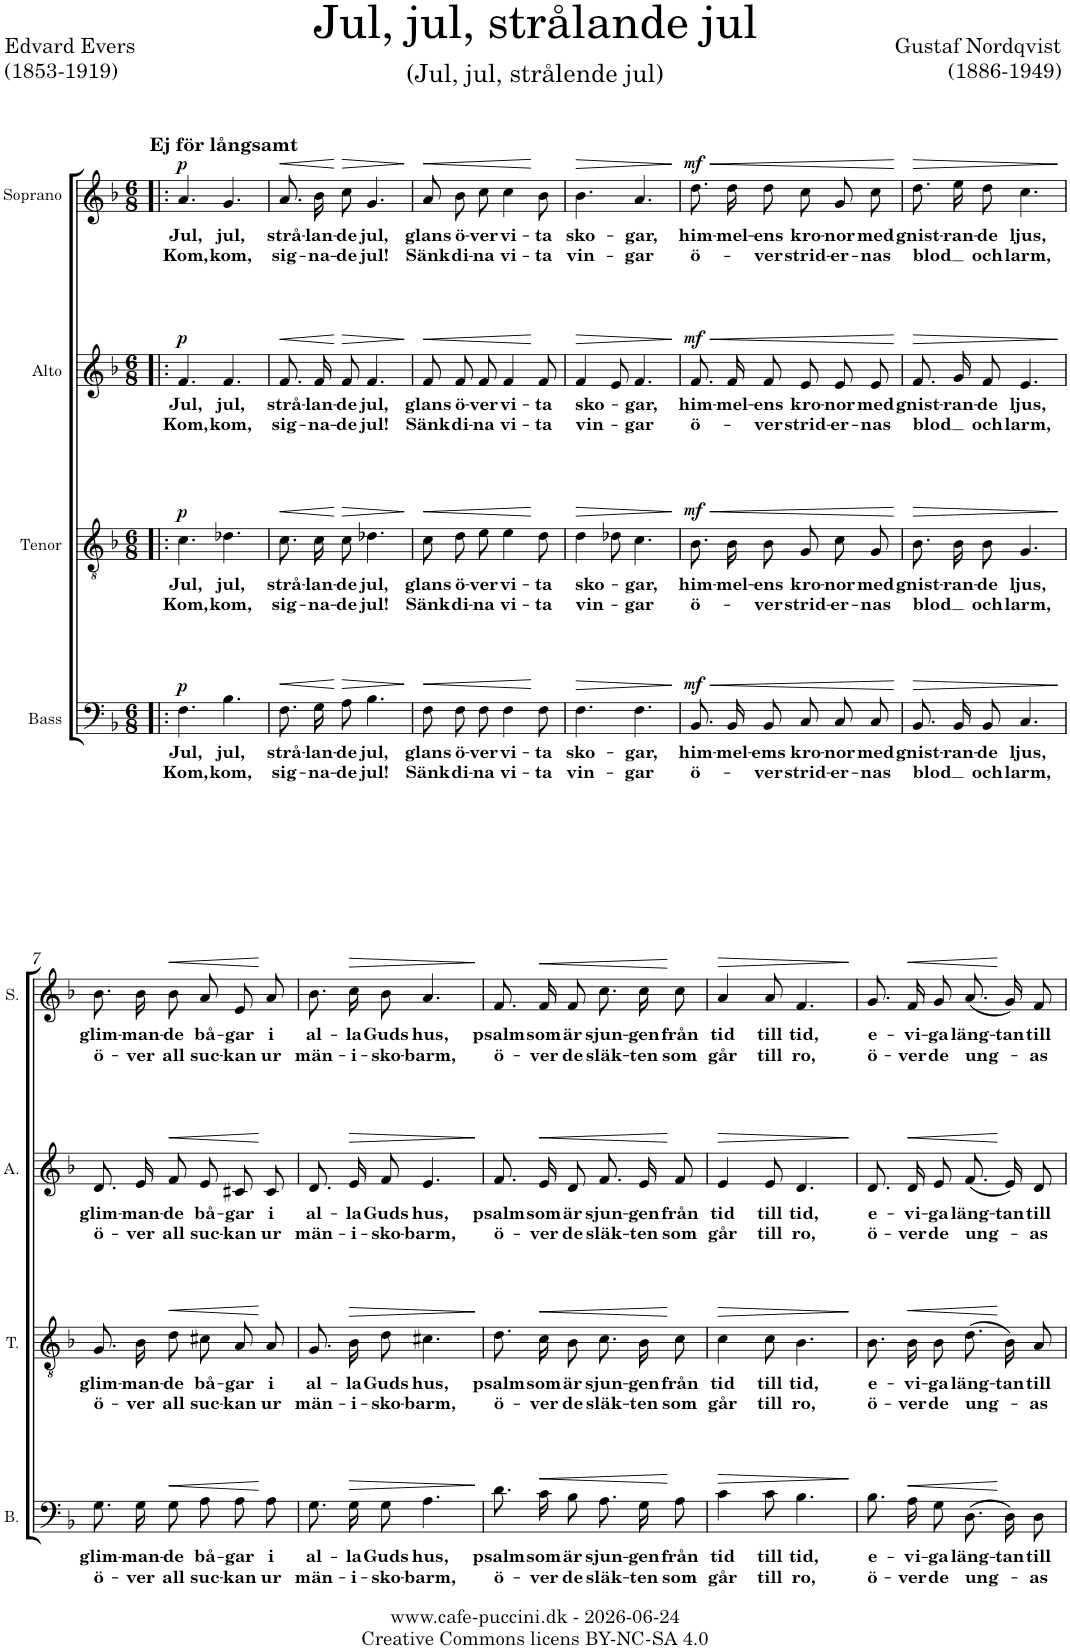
**kern	**text	**text	**dynam	**kern	**text	**text	**dynam	**kern	**text	**text	**dynam	**kern	**text	**text	**dynam	**kern	**text	**text	**dynam	**kern	**text	**text	**dynam	**kern	**text	**text	**dynam	**kern	**text	**text	**dynam
*part8	*part8	*part8	*part8	*part7	*part7	*part7	*part7	*part6	*part6	*part6	*part6	*part5	*part5	*part5	*part5	*part4	*part4	*part4	*part4	*part3	*part3	*part3	*part3	*part2	*part2	*part2	*part2	*part1	*part1	*part1	*part1
*staff8	*staff8	*staff8	*staff8	*staff7	*staff7	*staff7	*staff7	*staff6	*staff6	*staff6	*staff6	*staff5	*staff5	*staff5	*staff5	*staff4	*staff4	*staff4	*staff4	*staff3	*staff3	*staff3	*staff3	*staff2	*staff2	*staff2	*staff2	*staff1	*staff1	*staff1	*staff1
*I"Bass	*	*	*	*I"Tenor	*	*	*	*I"Alto	*	*	*	*I"Soprano	*	*	*	*I"Bass	*	*	*	*I"Tenor	*	*	*	*I"Alto	*	*	*	*I"Soprano	*	*	*
*I'B.	*	*	*	*I'T.	*	*	*	*I'A.	*	*	*	*I'S.	*	*	*	*I'B.	*	*	*	*I'T.	*	*	*	*I'A.	*	*	*	*I'S.	*	*	*
*stria5	*	*	*	*stria5	*	*	*	*stria5	*	*	*	*stria5	*	*	*	*	*	*	*	*	*	*	*	*	*	*	*	*	*	*	*
*clefF4	*	*	*	*clefGv2	*	*	*	*clefG2	*	*	*	*clefG2	*	*	*	*clefF4	*	*	*	*clefGv2	*	*	*	*clefG2	*	*	*	*clefG2	*	*	*
*k[b-]	*	*	*	*k[b-]	*	*	*	*k[b-]	*	*	*	*k[b-]	*	*	*	*k[b-]	*	*	*	*k[b-]	*	*	*	*k[b-]	*	*	*	*k[b-]	*	*	*
*M6/8	*	*	*	*M6/8	*	*	*	*M6/8	*	*	*	*M6/8	*	*	*	*M6/8	*	*	*	*M6/8	*	*	*	*M6/8	*	*	*	*M6/8	*	*	*
=1!|:	=1!|:	=1!|:	=1!|:	=1!|:	=1!|:	=1!|:	=1!|:	=1!|:	=1!|:	=1!|:	=1!|:	=1!|:	=1!|:	=1!|:	=1!|:	=1!|:	=1!|:	=1!|:	=1!|:	=1!|:	=1!|:	=1!|:	=1!|:	=1!|:	=1!|:	=1!|:	=1!|:	=1!|:	=1!|:	=1!|:	=1!|:
!	!	!	!	!	!	!	!	!	!	!	!	!	!	!	!	!	!	!	!	!	!	!	!	!	!	!	!	!LO:TX:a:B:t=Ej för långsamt	!	!	!
!	!	!	!	!	!	!	!	!	!	!	!	!LO:TX:a:t=Dansk gendigtning&colon;	!	!	!	!	!	!	!	!	!	!	!	!	!	!	!	!	!	!	!
!	!	!	!	!	!	!	!	!	!	!	!	!LO:TX:a:t=Phillip Faber	!	!	!	!	!	!	!	!	!	!	!	!	!	!	!	!	!	!	!
!	!	!	!LO:DY:b	!	!	!	!LO:DY:b	!	!	!	!LO:DY:b	!	!	!	!LO:DY:b	!	!LO:LY:b	!LO:LY:b	!LO:DY:a	!	!LO:LY:b	!LO:LY:b	!LO:DY:a	!	!LO:LY:b	!LO:LY:b	!LO:DY:a	!	!LO:LY:b	!LO:LY:b	!LO:DY:a
4.F	Jul,	Kom,	p	4.c	Jul,	Kom,	p	4.f	Jul,	Kom,	p	4.a,	Jul,	Kom,	p	4.F\	Jul,	Kom,	p	4.c\	Jul,	Kom,	p	4.f/	Jul,	Kom,	p	4.a,/	Jul,	Kom,	p
!	!	!	!	!	!	!	!	!	!	!	!	!	!	!	!	!	!LO:LY:b	!LO:LY:b	!	!	!LO:LY:b	!LO:LY:b	!	!	!LO:LY:b	!LO:LY:b	!	!	!LO:LY:b	!LO:LY:b	!
4.B-	jul,	kom,	.	4.d-X	jul,	kom,	.	4.f	jul,	kom,	.	4.g	jul,	kom,	.	4.B-\	jul,	kom,	.	4.d-X\	jul,	kom,	.	4.f/	jul,	kom,	.	4.g/	jul,	kom,	.
=2	=2	=2	=2	=2	=2	=2	=2	=2	=2	=2	=2	=2	=2	=2	=2	=2	=2	=2	=2	=2	=2	=2	=2	=2	=2	=2	=2	=2	=2	=2	=2
!	!	!	!LO:HP:b	!	!	!	!LO:HP:b	!	!	!	!LO:HP:b	!	!	!	!LO:HP:b	!	!LO:LY:b	!LO:LY:b	!LO:HP:b	!	!LO:LY:b	!LO:LY:b	!LO:HP:b	!	!LO:LY:b	!LO:LY:b	!LO:HP:b	!	!LO:LY:b	!LO:LY:b	!LO:HP:b
8.F\L	strå-	sig-	<	8.c\L	strå-	sig-	<	8.f/L	strå-	sig-	<	8.a\L	strå-	sig-	<	8.F\L	strå-	sig-	<	8.c\L	strå-	sig-	<	8.f/L	strå-	sig-	<	8.a\L	strå-	sig-	<
!	!	!	!	!	!	!	!	!	!	!	!	!	!	!	!	!	!LO:LY:b	!LO:LY:b	!	!	!LO:LY:b	!LO:LY:b	!	!	!LO:LY:b	!LO:LY:b	!	!	!LO:LY:b	!LO:LY:b	!
16G\K	-lan-	-ne-	.	16c\K	-lan-	-ne-	.	16f/K	-lan-	-ne-	.	16b-\K	-lan-	-ne-	.	16G\K	-lan-	-na-	.	16c\K	-lan-	-na-	.	16f/K	-lan-	-na-	.	16b-\K	-lan-	-na-	.
!	!	!	!LO:HP:n=1:b	!	!	!	!LO:HP:n=1:b	!	!	!	!LO:HP:n=1:b	!	!	!	!LO:HP:n=1:b	!	!LO:LY:b	!LO:LY:b	!LO:HP:n=1:b	!	!LO:LY:b	!LO:LY:b	!LO:HP:n=1:b	!	!LO:LY:b	!LO:LY:b	!LO:HP:n=1:b	!	!LO:LY:b	!LO:LY:b	!LO:HP:n=1:b
8A\J	-de	-de	[ >	8c\J	-de	-de	[ >	8f/J	-de	-de	[ >	8cc\J	-de	-de	[ >	8A\J	-de	-de	[ >	8c\J	-de	-de	[ >	8f/J	-de	-de	[ >	8cc\J	-de	-de	[ >
!	!	!	!	!	!	!	!	!	!	!	!	!	!	!	!	!	!LO:LY:b	!LO:LY:b	!	!	!LO:LY:b	!LO:LY:b	!	!	!LO:LY:b	!LO:LY:b	!	!	!LO:LY:b	!LO:LY:b	!
4.B-	jul!	jul!	.	4.d-X	jul!	jul!	.	4.f	jul!	jul!	.	4.g	jul!	jul!	.	4.B-\	jul,	jul!	.	4.d-X\	jul,	jul!	.	4.f/	jul,	jul!	.	4.g/	jul,	jul!	.
.	.	.	]	.	.	.	]	.	.	.	]	.	.	.	]	.	.	.	]	.	.	.	]	.	.	.	]	.	.	.	]
=3	=3	=3	=3	=3	=3	=3	=3	=3	=3	=3	=3	=3	=3	=3	=3	=3	=3	=3	=3	=3	=3	=3	=3	=3	=3	=3	=3	=3	=3	=3	=3
!	!	!	!LO:HP:b	!	!	!	!LO:HP:b	!	!	!	!LO:HP:b	!	!	!	!LO:HP:b	!	!LO:LY:b	!LO:LY:b	!LO:HP:b	!	!LO:LY:b	!LO:LY:b	!LO:HP:b	!	!LO:LY:b	!LO:LY:b	!LO:HP:b	!	!LO:LY:b	!LO:LY:b	!LO:HP:b
8F\L	Glans	Sænk	<	8c\L	Glans	Sænk	<	8f/L	Glans	Sænk	<	8a\L	Glans	Sænk	<	8F\L	glans	Sänk	<	8c\L	glans	Sänk	<	8f/L	glans	Sänk	<	8a\L	glans	Sänk	<
!	!	!	!	!	!	!	!	!	!	!	!	!	!	!	!	!	!LO:LY:b	!LO:LY:b	!	!	!LO:LY:b	!LO:LY:b	!	!	!LO:LY:b	!LO:LY:b	!	!	!LO:LY:b	!LO:LY:b	!
8F\	o-	di-	.	8d\	o-	di-	.	8f/	o-	di-	.	8b-\	o-	di-	.	8F\	ö-	di-	.	8d\	ö-	di-	.	8f/	ö-	di-	.	8b-\	ö-	di-	.
!	!	!	!	!	!	!	!	!	!	!	!	!	!	!	!	!	!LO:LY:b	!LO:LY:b	!	!	!LO:LY:b	!LO:LY:b	!	!	!LO:LY:b	!LO:LY:b	!	!	!LO:LY:b	!LO:LY:b	!
8F\J	-ver	-ne	.	8e\J	-ver	-ne	.	8f/J	-ver	-ne	.	8cc\J	-ver	-ne	.	8F\J	-ver	-na	.	8e\J	-ver	-na	.	8f/J	-ver	-na	.	8cc\J	-ver	-na	.
!	!	!	!	!	!	!	!	!	!	!	!	!	!	!	!	!	!LO:LY:b	!LO:LY:b	!	!	!LO:LY:b	!LO:LY:b	!	!	!LO:LY:b	!LO:LY:b	!	!	!LO:LY:b	!LO:LY:b	!
4F	hvi-	hvi-	.	4e	hvi-	hvi-	.	4f	hvi-	hvi-	.	4cc	hvi-	hvi-	.	4F\	vi-	vi-	.	4e\	vi-	vi-	.	4f/	vi-	vi-	.	4cc\	vi-	vi-	.
!	!	!	!	!	!	!	!	!	!	!	!	!	!	!	!	!	!LO:LY:b	!LO:LY:b	!	!	!LO:LY:b	!LO:LY:b	!	!	!LO:LY:b	!LO:LY:b	!	!	!LO:LY:b	!LO:LY:b	!
8F	-de-	-de	[	8d	-de-	-de	[	8f	-de-	-de	[	8b-	-de-	-de	[	8F\	-ta	-ta	[	8d\	-ta	-ta	[	8f/	-ta	-ta	[	8b-\	-ta	-ta	[
=4	=4	=4	=4	=4	=4	=4	=4	=4	=4	=4	=4	=4	=4	=4	=4	=4	=4	=4	=4	=4	=4	=4	=4	=4	=4	=4	=4	=4	=4	=4	=4
!	!	!	!LO:HP:b	!	!	!	!LO:HP:b	!	!	!	!LO:HP:b	!	!	!	!LO:HP:b	!	!LO:LY:b	!LO:LY:b	!LO:HP:b	!	!LO:LY:b	!LO:LY:b	!LO:HP:b	!	!LO:LY:b	!LO:LY:b	!LO:HP:b	!	!LO:LY:b	!LO:LY:b	!LO:HP:b
4.F	-sko-	vin-	>	(4d	-sko-	vin-	>	(4f	-sko-	vin-	>	4.b-	-sko-	vin-	>	4.F\	sko-	vin-	>	4d\	sko-	vin-	>	4f/	sko-	vin-	>	4.b-\	sko-	vin-	>
.	.	.	.	8d-X)	.	.	.	8e)	.	.	.	.	.	.	.	.	.	.	.	8d-X\	.	.	.	8e/	.	.	.	.	.	.	.
!	!	!	!	!	!	!	!	!	!	!	!	!	!	!	!	!	!LO:LY:b	!LO:LY:b	!	!	!LO:LY:b	!LO:LY:b	!	!	!LO:LY:b	!LO:LY:b	!	!	!LO:LY:b	!LO:LY:b	!
4.F	-ve	-ger	.	4.c	-ve	-ger	.	4.f	-ve	-ger	.	4.a	-ve	-ger	.	4.F\	-gar,	-gar	.	4.c\	-gar,	-gar	.	4.f/	-gar,	-gar	.	4.a/	-gar,	-gar	.
.	.	.	]	.	.	.	]	.	.	.	]	.	.	.	]	.	.	.	]	.	.	.	]	.	.	.	]	.	.	.	]
=5	=5	=5	=5	=5	=5	=5	=5	=5	=5	=5	=5	=5	=5	=5	=5	=5	=5	=5	=5	=5	=5	=5	=5	=5	=5	=5	=5	=5	=5	=5	=5
!	!	!	!LO:HP:b	!	!	!	!LO:HP:b	!	!	!	!LO:HP:b	!	!	!	!LO:HP:b	!	!LO:LY:b	!LO:LY:b	!LO:HP:b	!	!LO:LY:b	!LO:LY:b	!LO:HP:b	!	!LO:LY:b	!LO:LY:b	!LO:HP:b	!	!LO:LY:b	!LO:LY:b	!LO:HP:b
!	!	!	!LO:DY:n=1:b	!	!	!	!LO:DY:n=1:b	!	!	!	!LO:DY:n=1:b	!	!	!	!LO:DY:n=1:b	!	!	!	!LO:DY:n=1:a	!	!	!	!LO:DY:n=1:a	!	!	!	!LO:DY:n=1:a	!	!	!	!LO:DY:n=1:a
8.BB-/L	him-	o-	< mf	8.B-\L	him-	o-	< mf	8.f/L	him-	o-	< mf	8.dd\L	him-	o-	< mf	8.BB-/L	him-	ö-	< mf	8.B-\L	him-	ö-	< mf	8.f/L	him-	ö-	< mf	8.dd\L	him-	ö-	< mf
!	!	!	!	!	!	!	!	!	!	!	!	!	!	!	!	!	!LO:LY:b	!	!	!	!LO:LY:b	!	!	!	!LO:LY:b	!	!	!	!LO:LY:b	!	!
16BB-/K	-mel-	-ver	.	16B-\K	-mel-	-ver	.	16f/K	-mel-	-ver	.	16dd\K	-mel-	-ver	.	16BB-/K	-mel-	.	.	16B-\K	-mel-	.	.	16f/K	-mel-	.	.	16dd\K	-mel-	.	.
!	!	!	!	!	!	!	!	!	!	!	!	!	!	!	!	!	!LO:LY:b	!LO:LY:b	!	!	!LO:LY:b	!LO:LY:b	!	!	!LO:LY:b	!LO:LY:b	!	!	!LO:LY:b	!LO:LY:b	!
8BB-/J	-ens	de	.	8B-\J	-ens	de	.	8f/J	-ens	de	.	8dd\J	-ens	de	.	8BB-/J	-ems	-ver	.	8B-\J	-ens	-ver	.	8f/J	-ens	-ver	.	8dd\J	-ens	-ver	.
!	!	!	!	!	!	!	!	!	!	!	!	!	!	!	!	!	!LO:LY:b	!LO:LY:b	!	!	!LO:LY:b	!LO:LY:b	!	!	!LO:LY:b	!LO:LY:b	!	!	!LO:LY:b	!LO:LY:b	!
8C/L	kro-	stri-	.	8G/L	kro-	stri-	.	8e/L	kro-	stri-	.	8cc\L	kro-	stri-	.	8C/L	kro-	strid-	.	8G/L	kro-	strid-	.	8e/L	kro-	strid-	.	8cc\L	kro-	strid-	.
!	!	!	!	!	!	!	!	!	!	!	!	!	!	!	!	!	!LO:LY:b	!LO:LY:b	!	!	!LO:LY:b	!LO:LY:b	!	!	!LO:LY:b	!LO:LY:b	!	!	!LO:LY:b	!LO:LY:b	!
8C/	-ner	-den-	.	8c/	-ner	-den-	.	8e/	-ner	-den-	.	8g\	-ner	-den-	.	8C/	-nor	-er-	.	8c/	-nor	-er-	.	8e/	-nor	-er-	.	8g\	-nor	-er-	.
!	!	!	!	!	!	!	!	!	!	!	!	!	!	!	!	!	!LO:LY:b	!LO:LY:b	!	!	!LO:LY:b	!LO:LY:b	!	!	!LO:LY:b	!LO:LY:b	!	!	!LO:LY:b	!LO:LY:b	!
8C/J	som	-des	.	8G/J	som	-des	.	8e/J	som	-des	.	8cc\J	som	-des	.	8C/J	med	-nas	.	8G/J	med	-nas	.	8e/J	med	-nas	.	8cc\J	med	-nas	.
.	.	.	[	.	.	.	[	.	.	.	[	.	.	.	[	.	.	.	[	.	.	.	[	.	.	.	[	.	.	.	[
=6	=6	=6	=6	=6	=6	=6	=6	=6	=6	=6	=6	=6	=6	=6	=6	=6	=6	=6	=6	=6	=6	=6	=6	=6	=6	=6	=6	=6	=6	=6	=6
!	!	!	!LO:HP:b	!	!	!	!LO:HP:b	!	!	!	!LO:HP:b	!	!	!	!LO:HP:b	!	!LO:LY:b	!LO:LY:b	!LO:HP:b	!	!LO:LY:b	!LO:LY:b	!LO:HP:b	!	!LO:LY:b	!LO:LY:b	!LO:HP:b	!	!LO:LY:b	!LO:LY:b	!LO:HP:b
8.BB-/L	gnit-	u-	>	8.B-\L	gnit-	u-	>	8.f/L	gnit-	u-	>	8.dd\L	gnit-	u-	>	8.BB-/L	gnist-	blod	>	8.B-\L	gnist-	blod	>	8.f/L	gnist-	blod	>	8.dd\L	gnist-	blod	>
!	!	!	!	!	!	!	!	!	!	!	!	!	!	!	!	!	!LO:LY:b	!	!	!	!LO:LY:b	!	!	!	!LO:LY:b	!	!	!	!LO:LY:b	!	!
16BB-/K	-ren-	-fred	.	16B-\K	-ren-	-fred	.	16g/K	-ren-	-fred	.	16ee\K	-ren-	-fred	.	16BB-/K	-ran-	.	.	16B-\K	-ran-	.	.	16g/K	-ran-	.	.	16ee\K	-ran-	.	.
!	!	!	!	!	!	!	!	!	!	!	!	!	!	!	!	!	!LO:LY:b	!LO:LY:b	!	!	!LO:LY:b	!LO:LY:b	!	!	!LO:LY:b	!LO:LY:b	!	!	!LO:LY:b	!LO:LY:b	!
8BB-/J	-de	og	.	8B-\J	-de	og	.	8f/J	-de	og	.	8dd\J	-de	og	.	8BB-/J	-de	och	.	8B-\J	-de	och	.	8f/J	-de	och	.	8dd\J	-de	och	.
!	!	!	!	!	!	!	!	!	!	!	!	!	!	!	!	!	!LO:LY:b	!LO:LY:b	!	!	!LO:LY:b	!LO:LY:b	!	!	!LO:LY:b	!LO:LY:b	!	!	!LO:LY:b	!LO:LY:b	!
4.C	blus	larm,	.	4.G	blus	larm,	.	4.e	blus	larm,	.	4.cc	blus	larm,	.	4.C/	ljus,	larm,	.	4.G/	ljus,	larm,	.	4.e/	ljus,	larm,	.	4.cc\	ljus,	larm,	.
.	.	.	]	.	.	.	]	.	.	.	]	.	.	.	]	.	.	.	]	.	.	.	]	.	.	.	]	.	.	.	]
!!LO:LB:g=z
=7	=7	=7	=7	=7	=7	=7	=7	=7	=7	=7	=7	=7	=7	=7	=7	=7	=7	=7	=7	=7	=7	=7	=7	=7	=7	=7	=7	=7	=7	=7	=7
!	!	!	!	!	!	!	!	!	!	!	!	!	!	!	!	!	!LO:LY:b	!LO:LY:b	!	!	!LO:LY:b	!LO:LY:b	!	!	!LO:LY:b	!LO:LY:b	!	!	!LO:LY:b	!LO:LY:b	!
8.G\L	glim-	o-	.	8.G\L	glim-	o-	.	8.d/L	glim-	o-	.	8.b-\L	glim-	o-	.	8.G\L	glim-	ö-	.	8.G\L	glim-	ö-	.	8.d/L	glim-	ö-	.	8.b-\L	glim-	ö-	.
!	!	!	!	!	!	!	!	!	!	!	!	!	!	!	!	!	!LO:LY:b	!LO:LY:b	!	!	!LO:LY:b	!LO:LY:b	!	!	!LO:LY:b	!LO:LY:b	!	!	!LO:LY:b	!LO:LY:b	!
16G\K	-ten-	-ver	.	16B-\K	-ten-	-ver	.	16e/K	-ten-	-ver	.	16b-\K	-ten-	-ver	.	16G\K	-man-	-ver	.	16B-\K	-man-	-ver	.	16e/K	-man-	-ver	.	16b-\K	-man-	-ver	.
!	!	!	!LO:HP:b	!	!	!	!LO:HP:b	!	!	!	!LO:HP:b	!	!	!	!LO:HP:b	!	!LO:LY:b	!LO:LY:b	!LO:HP:b	!	!LO:LY:b	!LO:LY:b	!LO:HP:b	!	!LO:LY:b	!LO:LY:b	!LO:HP:b	!	!LO:LY:b	!LO:LY:b	!LO:HP:b
8G\J	-de	hver	<	8d\J	-de	hver	<	8f/J	-de	hver	<	8b-\J	-de	hver	<	8G\J	-de	all	<	8d\J	-de	all	<	8f/J	-de	all	<	8b-\J	-de	all	<
!	!	!	!	!	!	!	!	!	!	!	!	!	!	!	!	!	!LO:LY:b	!LO:LY:b	!	!	!LO:LY:b	!LO:LY:b	!	!	!LO:LY:b	!LO:LY:b	!	!	!LO:LY:b	!LO:LY:b	!
8A\L	bu-	smer-	.	8c#X\L	bu-	smer-	.	8e/L	bu-	smer-	.	8a/L	bu-	smer-	.	8A\L	bå-	suc-	.	8c#X\L	bå-	suc-	.	8e/L	bå-	suc-	.	8a/L	bå-	suc-	.
!	!	!	!	!	!	!	!	!	!	!	!	!	!	!	!	!	!LO:LY:b	!LO:LY:b	!	!	!LO:LY:b	!LO:LY:b	!	!	!LO:LY:b	!LO:LY:b	!	!	!LO:LY:b	!LO:LY:b	!
8A\	-er	-te	.	8A\	-er	-te	.	8c#X/	-er	-te	.	8e/	-er	-te	.	8A\	-gar	-kan	.	8A\	-gar	-kan	.	8c#X/	-gar	-kan	.	8e/	-gar	-kan	.
!	!	!	!	!	!	!	!	!	!	!	!	!	!	!	!	!	!LO:LY:b	!LO:LY:b	!	!	!LO:LY:b	!LO:LY:b	!	!	!LO:LY:b	!LO:LY:b	!	!	!LO:LY:b	!LO:LY:b	!
8A\J	i	i	[	8A\J	i	i	[	8c#/J	i	i	[	8a/J	i	i	[	8A\J	i	ur	[	8A\J	i	ur	[	8c#/J	i	ur	[	8a/J	i	ur	[
=8	=8	=8	=8	=8	=8	=8	=8	=8	=8	=8	=8	=8	=8	=8	=8	=8	=8	=8	=8	=8	=8	=8	=8	=8	=8	=8	=8	=8	=8	=8	=8
!	!	!	!	!	!	!	!	!	!	!	!	!	!	!	!	!	!LO:LY:b	!LO:LY:b	!	!	!LO:LY:b	!LO:LY:b	!	!	!LO:LY:b	!LO:LY:b	!	!	!LO:LY:b	!LO:LY:b	!
8.G\L	hvert	men-	.	8.G\L	hvert	men-	.	8.d/L	hvert	men-	.	8.b-\L	hvert	men-	.	8.G\L	al-	män-	.	8.G\L	al-	män-	.	8.d/L	al-	män-	.	8.b-\L	al-	män-	.
!	!	!	!LO:HP:b	!	!	!	!LO:HP:b	!	!	!	!LO:HP:b	!	!	!	!LO:HP:b	!	!LO:LY:b	!LO:LY:b	!LO:HP:b	!	!LO:LY:b	!LO:LY:b	!LO:HP:b	!	!LO:LY:b	!LO:LY:b	!LO:HP:b	!	!LO:LY:b	!LO:LY:b	!LO:HP:b
16G\K	et	-ne-	>	16B-\K	et	-ne-	>	16e/K	et	-ne-	>	16cc\K	et	-ne-	>	16G\K	-la	-i-	>	16B-\K	-la	-i-	>	16e/K	-la	-i-	>	16cc\K	-la	-i-	>
!	!	!	!	!	!	!	!	!	!	!	!	!	!	!	!	!	!LO:LY:b	!LO:LY:b	!	!	!LO:LY:b	!LO:LY:b	!	!	!LO:LY:b	!LO:LY:b	!	!	!LO:LY:b	!LO:LY:b	!
8G\J	Guds	-ske-	.	8d\J	Guds	-ske-	.	8f/J	Guds	-ske-	.	8b-\J	Guds	-ske-	.	8G\J	Guds	-sko-	.	8d\J	Guds	-sko-	.	8f/J	Guds	-sko-	.	8b-\J	Guds	-sko-	.
!	!	!	!	!	!	!	!	!	!	!	!	!	!	!	!	!	!LO:LY:b	!LO:LY:b	!	!	!LO:LY:b	!LO:LY:b	!	!	!LO:LY:b	!LO:LY:b	!	!	!LO:LY:b	!LO:LY:b	!
4.A	hus,	-barm,	.	4.c#X	hus,	-barm,	.	4.e	hus,	-barm,	.	4.a	hus,	-barm,	.	4.A\	hus,	-barm,	.	4.c#X\	hus,	-barm,	.	4.e/	hus,	-barm,	.	4.a/	hus,	-barm,	.
.	.	.	]	.	.	.	]	.	.	.	]	.	.	.	]	.	.	.	]	.	.	.	]	.	.	.	]	.	.	.	]
=9	=9	=9	=9	=9	=9	=9	=9	=9	=9	=9	=9	=9	=9	=9	=9	=9	=9	=9	=9	=9	=9	=9	=9	=9	=9	=9	=9	=9	=9	=9	=9
!	!	!	!	!	!	!	!	!	!	!	!	!	!	!	!	!	!LO:LY:b	!LO:LY:b	!	!	!LO:LY:b	!LO:LY:b	!	!	!LO:LY:b	!LO:LY:b	!	!	!LO:LY:b	!LO:LY:b	!
8.d\L	sal-	o-	.	8.d\L	sal-	o-	.	8.f/L	sal-	o-	.	8.f/L	sal-	o-	.	8.d\L	psalm	ö-	.	8.d\L	psalm	ö-	.	8.f/L	psalm	ö-	.	8.f/L	psalm	ö-	.
!	!	!	!LO:HP:b	!	!	!	!LO:HP:b	!	!	!	!LO:HP:b	!	!	!	!LO:HP:b	!	!LO:LY:b	!LO:LY:b	!LO:HP:b	!	!LO:LY:b	!LO:LY:b	!LO:HP:b	!	!LO:LY:b	!LO:LY:b	!LO:HP:b	!	!LO:LY:b	!LO:LY:b	!LO:HP:b
16c\K	-mer	-ver	<	16c\K	-mer	-ver	<	16e/K	-mer	-ver	<	16f/K	-mer	-ver	<	16c\K	som	-ver	<	16c\K	som	-ver	<	16e/K	som	-ver	<	16f/K	som	-ver	<
!	!	!	!	!	!	!	!	!	!	!	!	!	!	!	!	!	!LO:LY:b	!LO:LY:b	!	!	!LO:LY:b	!LO:LY:b	!	!	!LO:LY:b	!LO:LY:b	!	!	!LO:LY:b	!LO:LY:b	!
8B-\J	som	de	.	8B-\J	som	de	.	8d/J	som	de	.	8f/J	som	de	.	8B-\J	är	de	.	8B-\J	är	de	.	8d/J	är	de	.	8f/J	är	de	.
!	!	!	!	!	!	!	!	!	!	!	!	!	!	!	!	!	!LO:LY:b	!LO:LY:b	!	!	!LO:LY:b	!LO:LY:b	!	!	!LO:LY:b	!LO:LY:b	!	!	!LO:LY:b	!LO:LY:b	!
8.A\L	syng-	slæg-	.	8.c\L	syng-	slæg-	.	8.f/L	syng-	slæg-	.	8.cc\L	syng-	slæg-	.	8.A\L	sjun-	släk-	.	8.c\L	sjun-	släk-	.	8.f/L	sjun-	släk-	.	8.cc\L	sjun-	släk-	.
!	!	!	!	!	!	!	!	!	!	!	!	!	!	!	!	!	!LO:LY:b	!LO:LY:b	!	!	!LO:LY:b	!LO:LY:b	!	!	!LO:LY:b	!LO:LY:b	!	!	!LO:LY:b	!LO:LY:b	!
16G\K	-es	-ter	.	16B-\K	-es	-ter	.	16e/K	-es	-ter	.	16cc\K	-es	-ter	.	16G\K	-gen	-ten	.	16B-\K	-gen	-ten	.	16e/K	-gen	-ten	.	16cc\K	-gen	-ten	.
!	!	!	!	!	!	!	!	!	!	!	!	!	!	!	!	!	!LO:LY:b	!LO:LY:b	!	!	!LO:LY:b	!LO:LY:b	!	!	!LO:LY:b	!LO:LY:b	!	!	!LO:LY:b	!LO:LY:b	!
8A\J	med	som	[	8c\J	med	som	[	8f/J	med	som	[	8cc\J	med	som	[	8A\J	från	som	[	8c\J	från	som	[	8f/J	från	som	[	8cc\J	från	som	[
=10	=10	=10	=10	=10	=10	=10	=10	=10	=10	=10	=10	=10	=10	=10	=10	=10	=10	=10	=10	=10	=10	=10	=10	=10	=10	=10	=10	=10	=10	=10	=10
!	!	!	!LO:HP:b	!	!	!	!LO:HP:b	!	!	!	!LO:HP:b	!	!	!	!LO:HP:b	!	!LO:LY:b	!LO:LY:b	!LO:HP:b	!	!LO:LY:b	!LO:LY:b	!LO:HP:b	!	!LO:LY:b	!LO:LY:b	!LO:HP:b	!	!LO:LY:b	!LO:LY:b	!LO:HP:b
4c	kæ-	går	>	4c	kæ-	går	>	4e	kæ-	går	>	4a	kæ-	går	>	4c\	tid	går	>	4c\	tid	går	>	4e/	tid	går	>	4a/	tid	går	>
!	!	!	!	!	!	!	!	!	!	!	!	!	!	!	!	!	!LO:LY:b	!LO:LY:b	!	!	!LO:LY:b	!LO:LY:b	!	!	!LO:LY:b	!LO:LY:b	!	!	!LO:LY:b	!LO:LY:b	!
8c	-lig-	til	.	8c	-lig-	til	.	8e	-lig-	til	.	8a	-lig-	til	.	8c\	till	till	.	8c\	till	till	.	8e/	till	till	.	8a/	till	till	.
!	!	!	!	!	!	!	!	!	!	!	!	!	!	!	!	!	!LO:LY:b	!LO:LY:b	!	!	!LO:LY:b	!LO:LY:b	!	!	!LO:LY:b	!LO:LY:b	!	!	!LO:LY:b	!LO:LY:b	!
4.B-	-hed,	ro,	.	4.B-	-hed,	ro,	.	4.d	-hed,	ro,	.	4.f	-hed,	ro,	.	4.B-\	tid,	ro,	.	4.B-\	tid,	ro,	.	4.d/	tid,	ro,	.	4.f/	tid,	ro,	.
.	.	.	]	.	.	.	]	.	.	.	]	.	.	.	]	.	.	.	]	.	.	.	]	.	.	.	]	.	.	.	]
=11	=11	=11	=11	=11	=11	=11	=11	=11	=11	=11	=11	=11	=11	=11	=11	=11	=11	=11	=11	=11	=11	=11	=11	=11	=11	=11	=11	=11	=11	=11	=11
!	!	!	!	!	!	!	!	!	!	!	!	!	!	!	!	!	!LO:LY:b	!LO:LY:b	!	!	!LO:LY:b	!LO:LY:b	!	!	!LO:LY:b	!LO:LY:b	!	!	!LO:LY:b	!LO:LY:b	!
8.B-\L	e-	o-	.	8.B-\L	e-	o-	.	8.d/L	e-	o-	.	8.g/L	e-	o-	.	8.B-\L	e-	ö-	.	8.B-\L	e-	ö-	.	8.d/L	e-	ö-	.	8.g/L	e-	ö-	.
!	!	!	!LO:HP:b	!	!	!	!LO:HP:b	!	!	!	!LO:HP:b	!	!	!	!LO:HP:b	!	!LO:LY:b	!LO:LY:b	!LO:HP:b	!	!LO:LY:b	!LO:LY:b	!LO:HP:b	!	!LO:LY:b	!LO:LY:b	!LO:HP:b	!	!LO:LY:b	!LO:LY:b	!LO:HP:b
16A\K	-vi-	-ver	<	16B-\K	-vi-	-ver	<	16d/K	-vi-	-ver	<	16f/K	-vi-	-ver	<	16A\K	-vi-	-ver	<	16B-\K	-vi-	-ver	<	16d/K	-vi-	-ver	<	16f/K	-vi-	-ver	<
!	!	!	!	!	!	!	!	!	!	!	!	!	!	!	!	!	!LO:LY:b	!LO:LY:b	!	!	!LO:LY:b	!LO:LY:b	!	!	!LO:LY:b	!LO:LY:b	!	!	!LO:LY:b	!LO:LY:b	!
8G\J	-ge	de	.	8B-\J	-ge	de	.	8e/J	-ge	de	.	8g/J	-ge	de	.	8G\J	-ga	de	.	8B-\J	-ga	de	.	8e/J	-ga	de	.	8g/J	-ga	de	.
!	!	!	!	!	!	!	!	!	!	!	!	!	!	!	!	!	!LO:LY:b	!LO:LY:b	!	!	!LO:LY:b	!LO:LY:b	!	!	!LO:LY:b	!LO:LY:b	!	!	!LO:LY:b	!LO:LY:b	!
(>8.D\L	læng-	un-	.	(>8.d\L	læng-	un-	.	(>8.f/L	læng-	un-	.	(>8.a/L	læng-	un-	.	(>8.D\L	läng-	ung-	.	(>8.d\L	läng-	ung-	.	(<8.f/L	läng-	ung-	.	(<8.a/L	läng-	ung-	.
!	!	!	!	!	!	!	!	!	!	!	!	!	!	!	!	!	!LO:LY:b	!	!	!	!LO:LY:b	!	!	!	!LO:LY:b	!	!	!	!LO:LY:b	!	!
16D\K)	-sel	.	[	16B-\K)	-sel	.	[	16e/K)	-sel	.	[	16g/K)	-sel	.	[	16D\K)	-tan	.	[	16B-\K)	-tan	.	[	16e/K)	-tan	.	[	16g/K)	-tan	.	[
!	!	!	!	!	!	!	!	!	!	!	!	!	!	!	!	!	!LO:LY:b	!LO:LY:b	!	!	!LO:LY:b	!LO:LY:b	!	!	!LO:LY:b	!LO:LY:b	!	!	!LO:LY:b	!LO:LY:b	!
8D\J	mod	-ges	.	8A\J	mod	-ges	.	8d/J	mod	-ges	.	8f/J	mod	-ges	.	8D\J	till	-as	.	8A\J	till	-as	.	8d/J	till	-as	.	8f/J	till	-as	.
=	=	=	=	=	=	=	=	=	=	=	=	=	=	=	=	=	=	=	=	=	=	=	=	=	=	=	=	=	=	=	=
*-	*-	*-	*-	*-	*-	*-	*-	*-	*-	*-	*-	*-	*-	*-	*-	*-	*-	*-	*-	*-	*-	*-	*-	*-	*-	*-	*-	*-	*-	*-	*-
